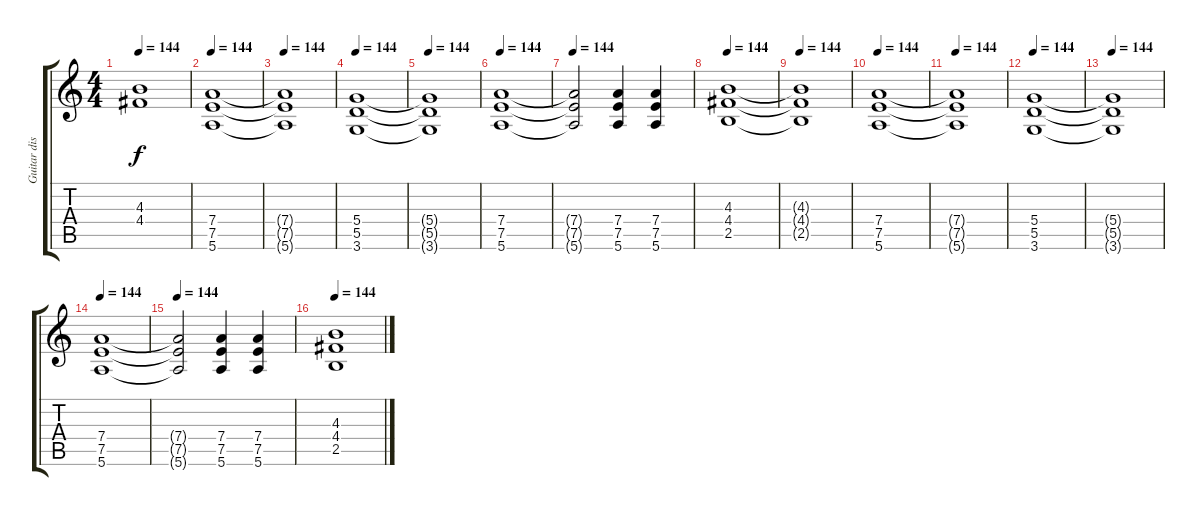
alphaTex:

\track ("Guitar distortion 6" "Guitar dis") {instrument distortionguitar}
\staff {score tabs}
\tuning (E4 B3 G3 D3 A2 E2) {hide}
\ts (4 4)
\tempo 144
\clef g2
\ks c
(4.3{t} 4.4{t}).1{dy f} |
\tempo 144
(7.4 7.5 5.6).1 |
\tempo 144
(7.4{t} 7.5{t} 5.6{t}).1 |
\tempo 144
(5.4 5.5 3.6).1 |
\tempo 144
(5.4{t} 5.5{t} 3.6{t}).1 |
\tempo 144
(7.4 7.5 5.6).1 |
\tempo 144
(7.4{t} 7.5{t} 5.6{t}).2 (7.4 7.5 5.6).4 (7.4 7.5 5.6).4 |
\tempo 144
(4.3 4.4 2.5).1{volume 12} |
\tempo 144
(4.3{t} 4.4{t} 2.5{t}).1 |
\tempo 144
(7.4 7.5 5.6).1 |
\tempo 144
(7.4{t} 7.5{t} 5.6{t}).1 |
\tempo 144
(5.4 5.5 3.6).1 |
\tempo 144
(5.4{t} 5.5{t} 3.6{t}).1 |
\tempo 144
(7.4 7.5 5.6).1{volume 13} |
\tempo 144
(7.4{t} 7.5{t} 5.6{t}).2 (7.4 7.5 5.6).4 (7.4 7.5 5.6).4 |
\tempo 144
(4.3 4.4 2.5).1{volume 8}
